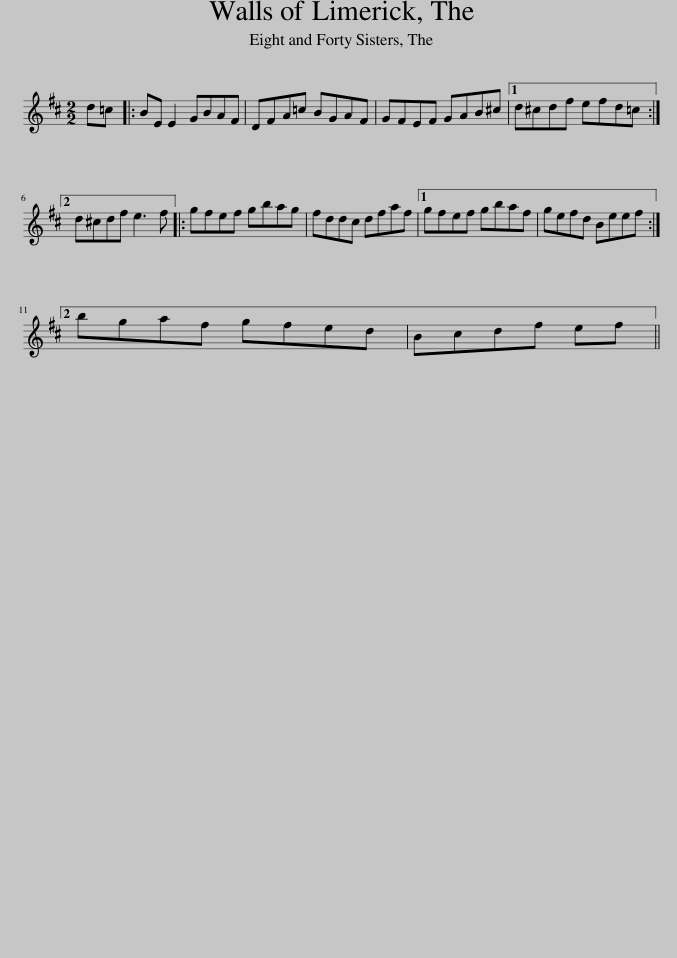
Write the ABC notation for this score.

X:1
L:1/8
M:2/2
I:linebreak $
K:D
V:1 treble
V:1
 d=c |: BE E2 GBAF | DFA=c BGAF | GFEF GAB^c |1 d^cdf efd=c :|2$ %5
 d^cdf e3 f |: gfef gbag | fddc dfaf |1 gfef gbaf | gefd Beef :|2$ %10
 bgaf gfed | Bcdf ef || %12
